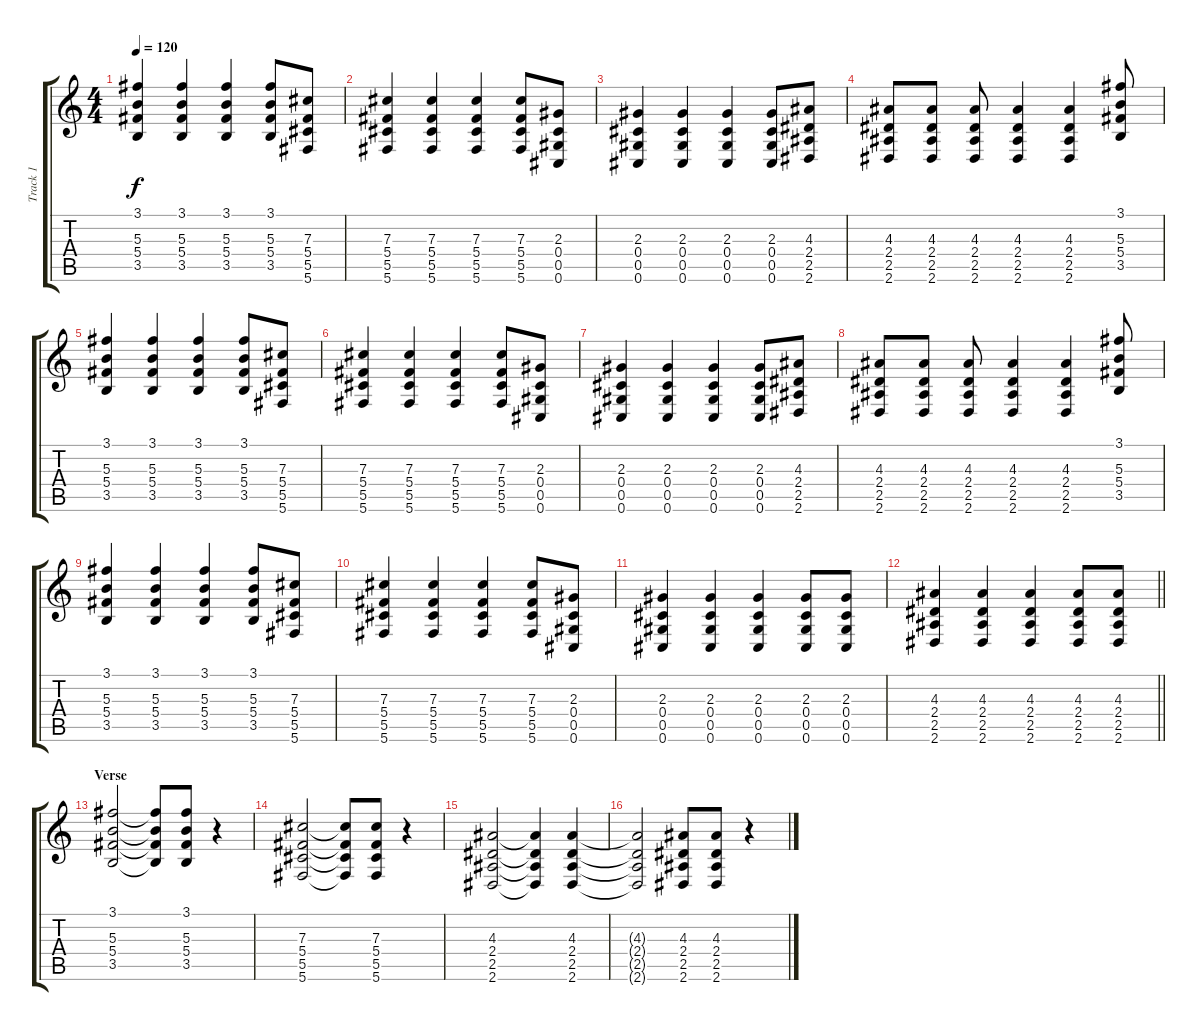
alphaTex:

\track ("Track 1" "Track 1") {instrument acousticguitarsteel}
\staff {score tabs}
\tuning (Eb4 Bb3 Gb3 Db3 Ab2 Db2) {hide}
\ts (4 4)
\tempo 120
\clef g2
\ks c
(3.1 5.3 5.4 3.5).4{dy f} (3.1 5.3 5.4 3.5).4 (3.1 5.3 5.4 3.5).4 (3.1 5.3 5.4 3.5).8 (7.3 5.4 5.5 5.6).8 |
(7.3 5.4 5.5 5.6).4 (7.3 5.4 5.5 5.6).4 (7.3 5.4 5.5 5.6).4 (7.3 5.4 5.5 5.6).8 (2.3 0.4 0.5 0.6).8 |
(2.3 0.4 0.5 0.6).4 (2.3 0.4 0.5 0.6).4 (2.3 0.4 0.5 0.6).4 (2.3 0.4 0.5 0.6).8 (4.3 2.4 2.5 2.6).8 |
(4.3 2.4 2.5 2.6).8 (4.3 2.4 2.5 2.6).8 (4.3 2.4 2.5 2.6).8 (4.3 2.4 2.5 2.6).4 (4.3 2.4 2.5 2.6).4 (3.1 5.3 5.4 3.5).8 |
(3.1 5.3 5.4 3.5).4 (3.1 5.3 5.4 3.5).4 (3.1 5.3 5.4 3.5).4 (3.1 5.3 5.4 3.5).8 (7.3 5.4 5.5 5.6).8 |
(7.3 5.4 5.5 5.6).4 (7.3 5.4 5.5 5.6).4 (7.3 5.4 5.5 5.6).4 (7.3 5.4 5.5 5.6).8 (2.3 0.4 0.5 0.6).8 |
(2.3 0.4 0.5 0.6).4 (2.3 0.4 0.5 0.6).4 (2.3 0.4 0.5 0.6).4 (2.3 0.4 0.5 0.6).8 (4.3 2.4 2.5 2.6).8 |
(4.3 2.4 2.5 2.6).8 (4.3 2.4 2.5 2.6).8 (4.3 2.4 2.5 2.6).8 (4.3 2.4 2.5 2.6).4 (4.3 2.4 2.5 2.6).4 (3.1 5.3 5.4 3.5).8 |
(3.1 5.3 5.4 3.5).4 (3.1 5.3 5.4 3.5).4 (3.1 5.3 5.4 3.5).4 (3.1 5.3 5.4 3.5).8 (7.3 5.4 5.5 5.6).8 |
(7.3 5.4 5.5 5.6).4 (7.3 5.4 5.5 5.6).4 (7.3 5.4 5.5 5.6).4 (7.3 5.4 5.5 5.6).8 (2.3 0.4 0.5 0.6).8 |
(2.3 0.4 0.5 0.6).4 (2.3 0.4 0.5 0.6).4 (2.3 0.4 0.5 0.6).4 (2.3 0.4 0.5 0.6).8 (2.3 0.4 0.5 0.6).8 |
\barLineRight lightlight
(4.3 2.4 2.5 2.6).4 (4.3 2.4 2.5 2.6).4 (4.3 2.4 2.5 2.6).4 (4.3 2.4 2.5 2.6).8 (4.3 2.4 2.5 2.6).8 |
\section ("" "Verse")
(3.1 5.3 5.4 3.5).2 (3.1{t} 5.3{t} 5.4{t} 3.5{t}).8 (3.1 5.3 5.4 3.5).8 r.4 |
(7.3 5.4 5.5 5.6).2 (7.3{t} 5.4{t} 5.5{t} 5.6{t}).8 (7.3 5.4 5.5 5.6).8 r.4 |
(4.3 2.4 2.5 2.6).2 (4.3{t} 2.4{t} 2.5{t} 2.6{t}).4 (4.3 2.4 2.5 2.6).4 |
(4.3{t} 2.4{t} 2.5{t} 2.6{t}).2 (4.3 2.4 2.5 2.6).8 (4.3 2.4 2.5 2.6).8 r.4
